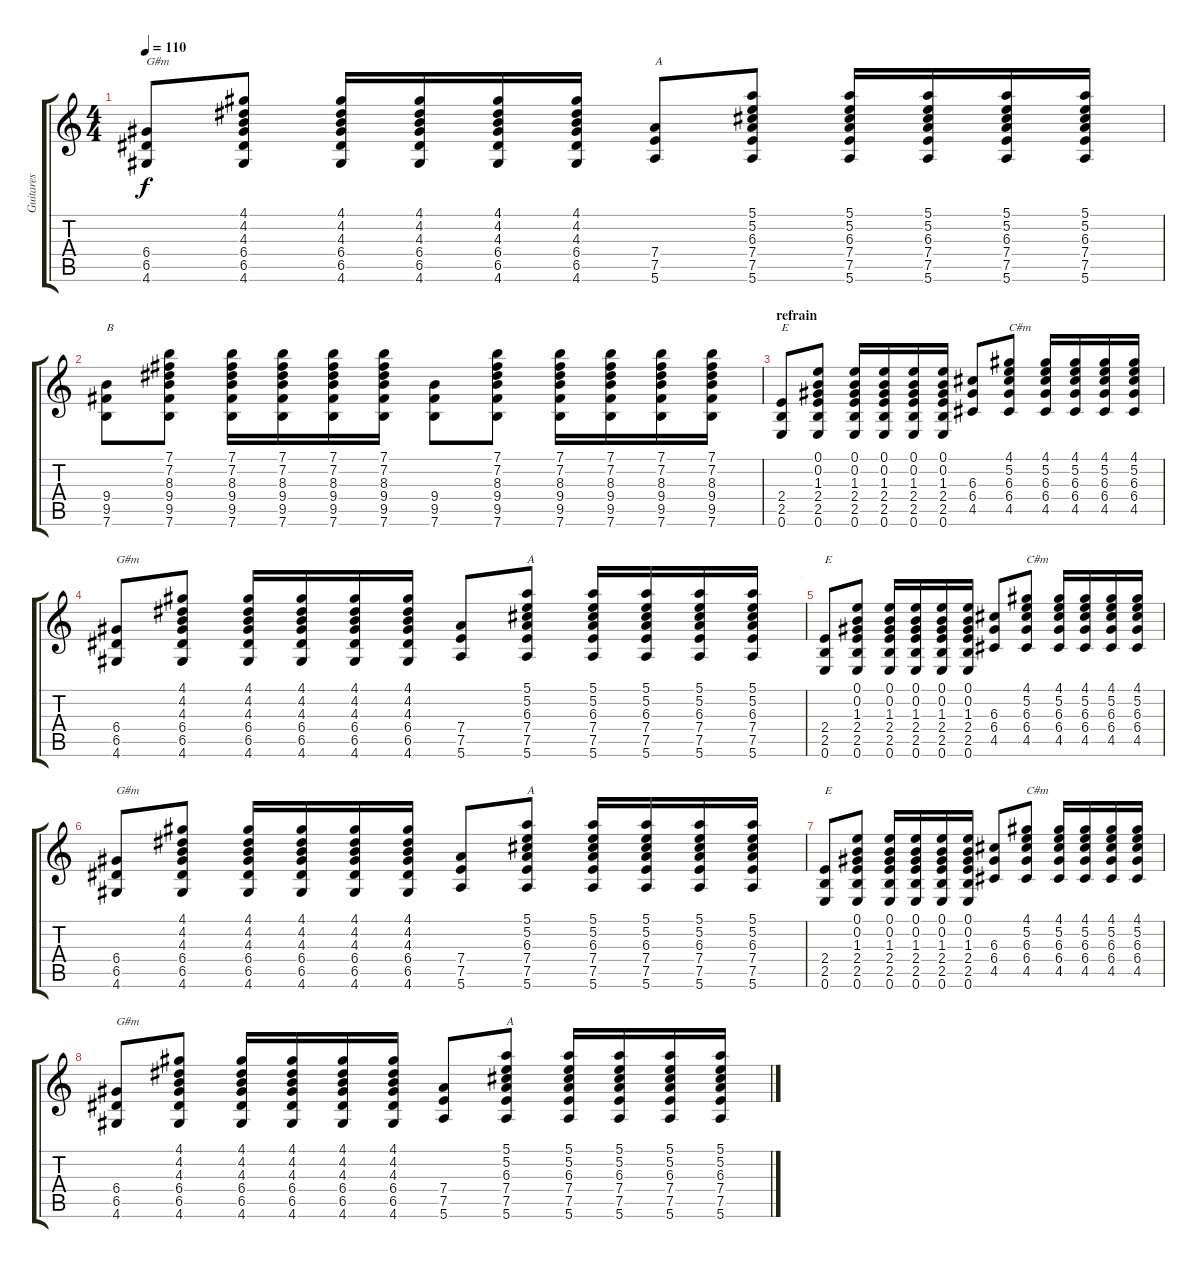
\track ("Guitares" "Guitares") {instrument electricguitarjazz}
\staff {score tabs}
\tuning (E4 B3 G3 D3 A2 E2) {hide}
\ts (4 4)
\tempo 110
\clef g2
\ks c
(6.4 6.5 4.6).8{txt "G#m" dy f} (4.1 4.2 4.3 6.4 6.5 4.6).8 (4.1 4.2 4.3 6.4 6.5 4.6).16 (4.1 4.2 4.3 6.4 6.5 4.6).16 (4.1 4.2 4.3 6.4 6.5 4.6).16 (4.1 4.2 4.3 6.4 6.5 4.6).16 (7.4 7.5 5.6).8{txt "A"} (5.1 5.2 6.3 7.4 7.5 5.6).8 (5.1 5.2 6.3 7.4 7.5 5.6).16 (5.1 5.2 6.3 7.4 7.5 5.6).16 (5.1 5.2 6.3 7.4 7.5 5.6).16 (5.1 5.2 6.3 7.4 7.5 5.6).16 |
(9.4 9.5 7.6).8{txt "B"} (7.1 7.2 8.3 9.4 9.5 7.6).8 (7.1 7.2 8.3 9.4 9.5 7.6).16 (7.1 7.2 8.3 9.4 9.5 7.6).16 (7.1 7.2 8.3 9.4 9.5 7.6).16 (7.1 7.2 8.3 9.4 9.5 7.6).16 (9.4 9.5 7.6).8 (7.1 7.2 8.3 9.4 9.5 7.6).8 (7.1 7.2 8.3 9.4 9.5 7.6).16 (7.1 7.2 8.3 9.4 9.5 7.6).16 (7.1 7.2 8.3 9.4 9.5 7.6).16 (7.1 7.2 8.3 9.4 9.5 7.6).16 |
\section ("" "refrain")
(2.4 2.5 0.6).8{txt "E"} (0.1 0.2 1.3 2.4 2.5 0.6).8 (0.1 0.2 1.3 2.4 2.5 0.6).16 (0.1 0.2 1.3 2.4 2.5 0.6).16 (0.1 0.2 1.3 2.4 2.5 0.6).16 (0.1 0.2 1.3 2.4 2.5 0.6).16 (6.3 6.4 4.5).8 (4.1 5.2 6.3 6.4 4.5).8{txt "C#m"} (4.1 5.2 6.3 6.4 4.5).16 (4.1 5.2 6.3 6.4 4.5).16 (4.1 5.2 6.3 6.4 4.5).16 (4.1 5.2 6.3 6.4 4.5).16 |
(6.4 6.5 4.6).8{txt "G#m"} (4.1 4.2 4.3 6.4 6.5 4.6).8 (4.1 4.2 4.3 6.4 6.5 4.6).16 (4.1 4.2 4.3 6.4 6.5 4.6).16 (4.1 4.2 4.3 6.4 6.5 4.6).16 (4.1 4.2 4.3 6.4 6.5 4.6).16 (7.4 7.5 5.6).8 (5.1 5.2 6.3 7.4 7.5 5.6).8{txt "A"} (5.1 5.2 6.3 7.4 7.5 5.6).16 (5.1 5.2 6.3 7.4 7.5 5.6).16 (5.1 5.2 6.3 7.4 7.5 5.6).16 (5.1 5.2 6.3 7.4 7.5 5.6).16 |
(2.4 2.5 0.6).8{txt "E"} (0.1 0.2 1.3 2.4 2.5 0.6).8 (0.1 0.2 1.3 2.4 2.5 0.6).16 (0.1 0.2 1.3 2.4 2.5 0.6).16 (0.1 0.2 1.3 2.4 2.5 0.6).16 (0.1 0.2 1.3 2.4 2.5 0.6).16 (6.3 6.4 4.5).8 (4.1 5.2 6.3 6.4 4.5).8{txt "C#m"} (4.1 5.2 6.3 6.4 4.5).16 (4.1 5.2 6.3 6.4 4.5).16 (4.1 5.2 6.3 6.4 4.5).16 (4.1 5.2 6.3 6.4 4.5).16 |
(6.4 6.5 4.6).8{txt "G#m"} (4.1 4.2 4.3 6.4 6.5 4.6).8 (4.1 4.2 4.3 6.4 6.5 4.6).16 (4.1 4.2 4.3 6.4 6.5 4.6).16 (4.1 4.2 4.3 6.4 6.5 4.6).16 (4.1 4.2 4.3 6.4 6.5 4.6).16 (7.4 7.5 5.6).8 (5.1 5.2 6.3 7.4 7.5 5.6).8{txt "A"} (5.1 5.2 6.3 7.4 7.5 5.6).16 (5.1 5.2 6.3 7.4 7.5 5.6).16 (5.1 5.2 6.3 7.4 7.5 5.6).16 (5.1 5.2 6.3 7.4 7.5 5.6).16 |
(2.4 2.5 0.6).8{txt "E"} (0.1 0.2 1.3 2.4 2.5 0.6).8 (0.1 0.2 1.3 2.4 2.5 0.6).16 (0.1 0.2 1.3 2.4 2.5 0.6).16 (0.1 0.2 1.3 2.4 2.5 0.6).16 (0.1 0.2 1.3 2.4 2.5 0.6).16 (6.3 6.4 4.5).8 (4.1 5.2 6.3 6.4 4.5).8{txt "C#m"} (4.1 5.2 6.3 6.4 4.5).16 (4.1 5.2 6.3 6.4 4.5).16 (4.1 5.2 6.3 6.4 4.5).16 (4.1 5.2 6.3 6.4 4.5).16 |
(6.4 6.5 4.6).8{txt "G#m"} (4.1 4.2 4.3 6.4 6.5 4.6).8 (4.1 4.2 4.3 6.4 6.5 4.6).16 (4.1 4.2 4.3 6.4 6.5 4.6).16 (4.1 4.2 4.3 6.4 6.5 4.6).16 (4.1 4.2 4.3 6.4 6.5 4.6).16 (7.4 7.5 5.6).8 (5.1 5.2 6.3 7.4 7.5 5.6).8{txt "A"} (5.1 5.2 6.3 7.4 7.5 5.6).16 (5.1 5.2 6.3 7.4 7.5 5.6).16 (5.1 5.2 6.3 7.4 7.5 5.6).16 (5.1 5.2 6.3 7.4 7.5 5.6).16
